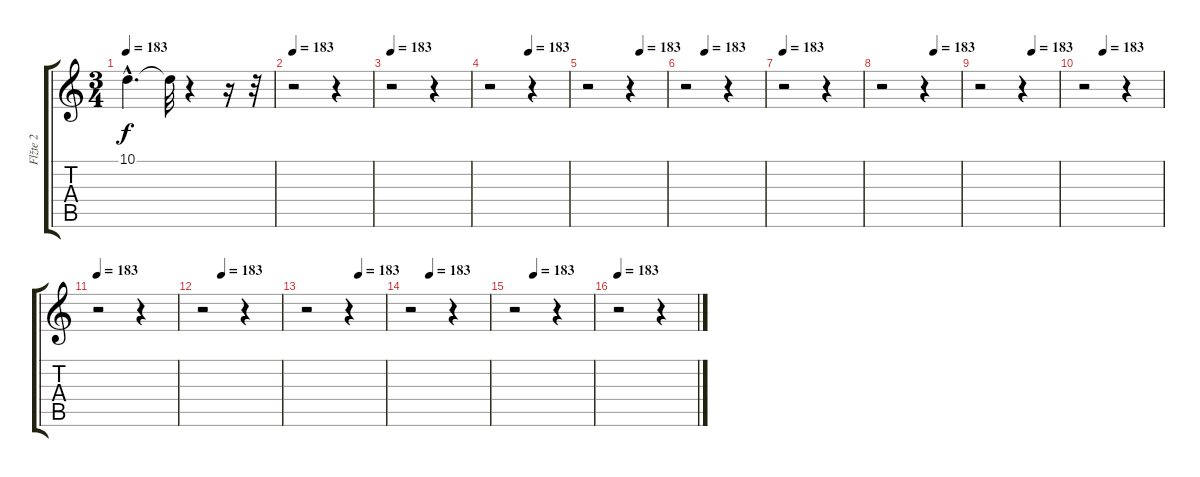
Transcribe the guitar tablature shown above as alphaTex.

\track ("Flžte 2" "Flžte 2") {instrument panflute}
\staff {score tabs}
\tuning (E4 B3 G3 D3 A2 E2) {hide}
\ts (3 4)
\tempo 183
\clef g2
\ks c
10.1{hac t}.4{d dy f} 10.1{t}.32 r.4 r.16 r.32 |
\tempo 183
r.2 r.4 |
\tempo 183
r.2 r.4 |
\tempo (183 0.5)
r.2 r.4 |
\tempo (183 0.6666666666666666)
r.2 r.4 |
\tempo (183 0.25)
r.2 r.4 |
\tempo 183
r.2 r.4 |
\tempo (183 0.6666666666666666)
r.2 r.4 |
\tempo (183 0.6666666666666666)
r.2 r.4 |
\tempo (183 0.25)
r.2 r.4 |
\tempo 183
r.2 r.4 |
\tempo (183 0.25)
r.2 r.4 |
\tempo (183 0.6666666666666666)
r.2 r.4 |
\tempo (183 0.25)
r.2 r.4 |
\tempo (183 0.25)
r.2 r.4 |
\tempo 183
r.2 r.4
